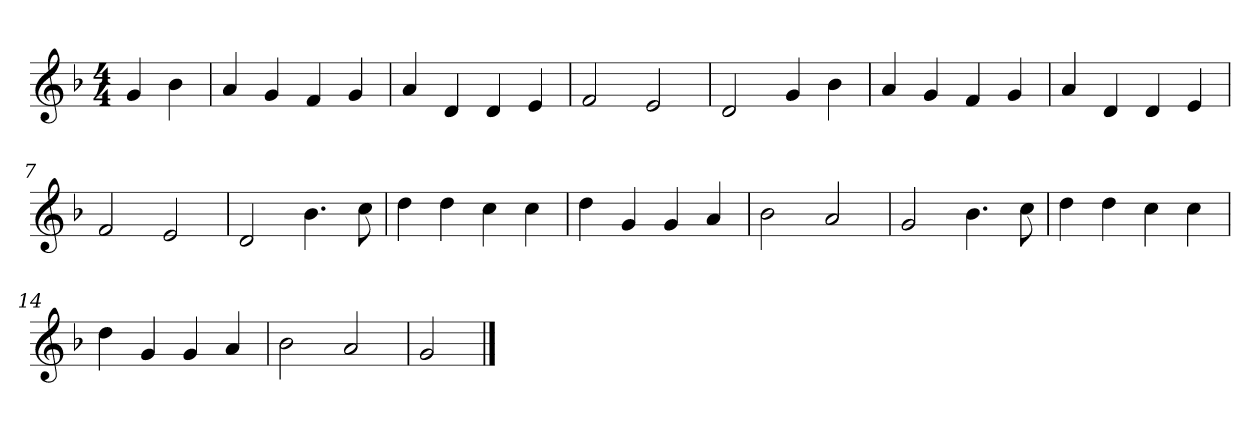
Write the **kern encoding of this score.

**kern
*part1
*staff1
*k[b-]
*M4/4
*MM120
=
4g
4b-
=1
4a
4g
4f
4g
=2
4a
4d
4d
4e
=3
2f
2e
=4
2d
4g
4b-
=5
4a
4g
4f
4g
=6
4a
4d
4d
4e
=7
2f
2e
=8
2d
4.b-
8cc
=9
4dd
4dd
4cc
4cc
=10
4dd
4g
4g
4a
=11
2b-
2a
=12
2g
4.b-
8cc
=13
4dd
4dd
4cc
4cc
=14
4dd
4g
4g
4a
=15
2b-
2a
=16
2g
==
*-
